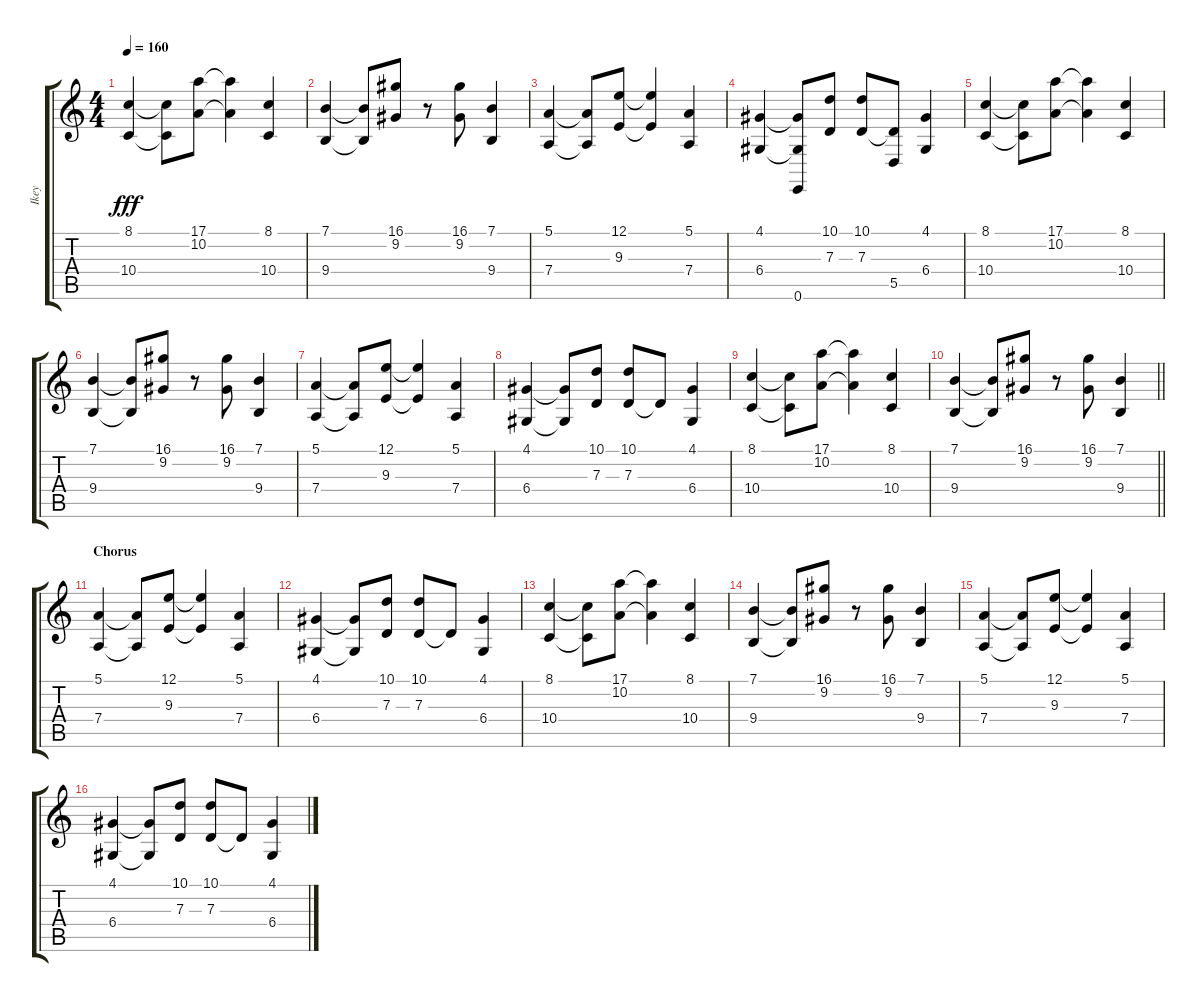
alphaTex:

\track ("Ikey" "Ikey") {instrument electricgrandpiano}
\staff {score tabs}
\tuning (E4 B3 G3 D3 A2 E2) {hide}
\ts (4 4)
\tempo 160
\clef g2
\ks c
(8.1 10.4).4{dy fff} (8.1{t} 10.4{t}).8 (17.1 10.2).8 (17.1{t} 10.2{t}).4 (8.1 10.4).4 |
(7.1 9.4).4 (7.1{t} 9.4{t}).8 (16.1 9.2).8 r.8 (16.1 9.2).8 (7.1 9.4).4 |
(5.1 7.4).4 (5.1{t} 7.4{t}).8 (12.1 9.3).8 (12.1{t} 9.3{t}).4 (5.1 7.4).4 |
(4.1 6.4).4 (4.1{t} 6.4{t} 0.6).8 (10.1 7.3).8 (10.1 7.3).8 (7.3{t} 5.5).8 (4.1 6.4).4 |
(8.1 10.4).4 (8.1{t} 10.4{t}).8 (17.1 10.2).8 (17.1{t} 10.2{t}).4 (8.1 10.4).4 |
(7.1 9.4).4 (7.1{t} 9.4{t}).8 (16.1 9.2).8 r.8 (16.1 9.2).8 (7.1 9.4).4 |
(5.1 7.4).4 (5.1{t} 7.4{t}).8 (12.1 9.3).8 (12.1{t} 9.3{t}).4 (5.1 7.4).4 |
(4.1 6.4).4 (4.1{t} 6.4{t}).8 (10.1 7.3).8 (10.1 7.3).8 7.3{t}.8 (4.1 6.4).4 |
(8.1 10.4).4 (8.1{t} 10.4{t}).8 (17.1 10.2).8 (17.1{t} 10.2{t}).4 (8.1 10.4).4 |
\barLineRight lightlight
(7.1 9.4).4 (7.1{t} 9.4{t}).8 (16.1 9.2).8 r.8 (16.1 9.2).8 (7.1 9.4).4 |
\section ("" "Chorus")
(5.1 7.4).4{volume 7} (5.1{t} 7.4{t}).8 (12.1 9.3).8 (12.1{t} 9.3{t}).4 (5.1 7.4).4 |
(4.1 6.4).4 (4.1{t} 6.4{t}).8 (10.1 7.3).8 (10.1 7.3).8 7.3{t}.8 (4.1 6.4).4 |
(8.1 10.4).4 (8.1{t} 10.4{t}).8 (17.1 10.2).8 (17.1{t} 10.2{t}).4 (8.1 10.4).4 |
(7.1 9.4).4 (7.1{t} 9.4{t}).8 (16.1 9.2).8 r.8 (16.1 9.2).8 (7.1 9.4).4 |
(5.1 7.4).4 (5.1{t} 7.4{t}).8 (12.1 9.3).8 (12.1{t} 9.3{t}).4 (5.1 7.4).4 |
(4.1 6.4).4 (4.1{t} 6.4{t}).8 (10.1 7.3).8 (10.1 7.3).8 7.3{t}.8 (4.1 6.4).4
